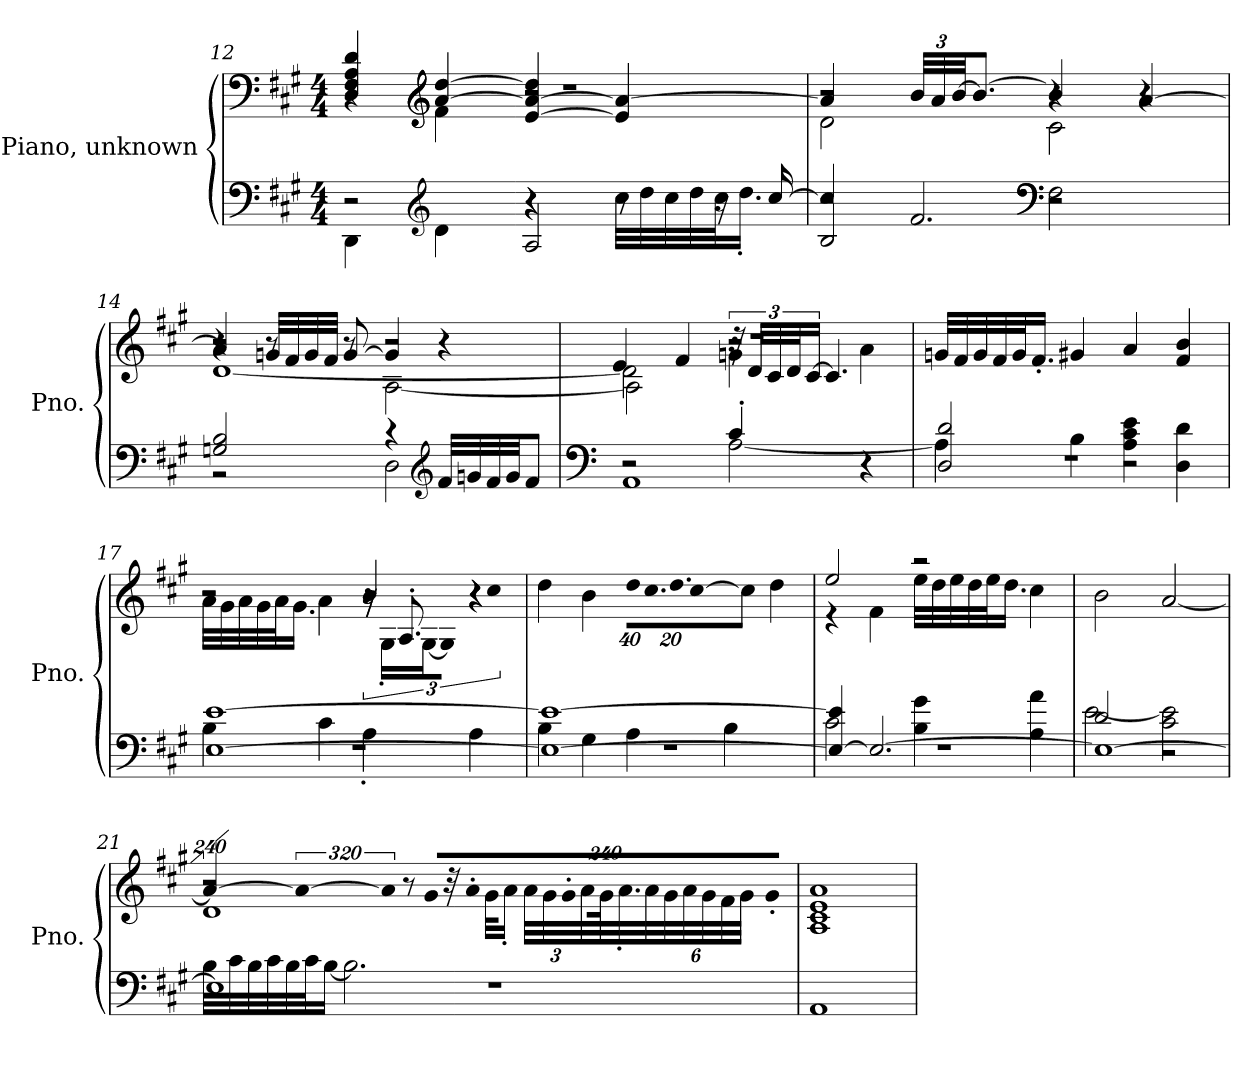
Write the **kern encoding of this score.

**kern	**kern
*part1	*part1
*staff2	*staff1
*I"Piano, unknown	*
*I'Pno.	*
!!LO:LB:g=z
*clefF4	*clefF4
*k[f#c#g#]	*k[f#c#g#]
*M4/4	*M4/4
=12	=12
*^	*^
*	*^	*	*^
2r	4DD\	2r	1r	4r	4D/ 4F#/ 4A/ 4d/
*clefG2	*	*	*clefG2	*	*
.	4d\	.	.	4f#\	[4a/ [4dd/
4r	4r	2A/	.	2r	[4e/ 4a/_ 4dd/]
8r	32cc#\LLL	.	.	.	4e/] 4a/_
.	32dd\	.	.	.	.
.	32cc#\	.	.	.	.
.	32dd\	.	.	.	.
16r	32cc#\J	.	.	.	.
.	16.dd'\JJ	.	.	.	.
[16cc#/	.	.	.	.	.
=13	=13	=13	=13	=13	=13
4cc#/]	2r	2B/	2r	2d\	4a/]
*	*	*	*	*	*Xbrackettup
2.f#/	.	.	.	.	48b/LLL
.	.	.	.	.	48a/
.	.	.	.	.	[48b/JJ
.	.	.	.	.	8.b/J_
*clefF4	*	*	*	*	*
.	2F#\	2r	4r	2c#\	4b/]
.	.	.	[4a/	.	4r
*	*v	*v	*	*	*
=14	=14	=14	=14	=14
*	*	*	*	*^
2Gn/ 2B/	2r	4a/]	[1d	4r	2r
.	.	8r	.	32gn/LLL	.
.	.	.	.	32f#/	.
.	.	.	.	32g/	.
.	.	.	.	32f#/JJJ	.
.	.	[8g/	.	8r	.
4r	2D\	4g/]	.	2r	[2A\
*clefG2	*	*	*	*	*
32f#/LLL	.	4r	.	.	.
32gn/	.	.	.	.	.
32f#/	.	.	.	.	.
32g/JJ	.	.	.	.	.
8f#/J	.	.	.	.	.
*v	*v	*	*	*	*
!!LO:PB:g=z	!!	!!	!!
=15	=15	=15	=15	=15
*clefF4	*	*	*	*
*^	*	*	*	*
*	*^	*	*	*	*
2r	2r	1AA	1r	2d\]	4e/	2A\]
.	.	.	.	.	4f#/	.
*	*	*	*	*	*brackettup	*
4c#'/	[2A\	.	.	4gn\	48r	2r
.	.	.	.	.	48d/LLL	.
.	.	.	.	.	48c#/	.
.	.	.	.	.	48d/J	.
.	.	.	.	.	[24c#/JJ	.
.	.	.	.	.	4.c#/]	.
4r	.	.	.	4a\	.	.
*	*	*	*v	*v	*v	*v
=16	=16	=16	=16
1r	4A\]	2D/ 2d/	32gn/LLL
.	.	.	32f#/
.	.	.	32g/
.	.	.	32f#/
.	.	.	32g/J
.	.	.	16.f#'/JJ
.	4B\	.	4g#X/
.	4A\ 4c#\ 4e\	2r	4a/
.	4D\ 4d\	.	4f#/ 4b/
=17	=17	=17	=17
*	*	*	*^
*	*	*	*	*^
1r	4B\	[1E [1e	2r	32a\LLL	2r
.	.	.	.	32g#\	.
.	.	.	.	32a\	.
.	.	.	.	32g#\	.
.	.	.	.	32a\J	.
.	.	.	.	16.g#\JJ	.
.	4c#\	.	.	4a\	.
.	4A'\	.	4b/	24r	16r
.	.	.	.	24G#'\LL	.
.	.	.	.	.	8.A'/
.	.	.	.	[24G#\J	.
.	.	.	.	8G#\J]	.
.	4A\	.	4r	4cc#\	4r
*	*	*	*v	*v	*v
!!LO:LB:g=z
=18	=18	=18	=18
1r	4B\	1E_ 1e_	4dd\
.	4G#\	.	4b\
*	*	*	*Xbrackettup
!	!	!	!LO:N:vis=32
.	4A\	.	640%23dd\LLL
!	!	!	!LO:N:vis=64.
.	.	.	640%17cc#\L
!	!	!	!LO:N:vis=64.
.	.	.	640%17dd\J
!	!	!	!LO:N:vis=32
.	.	.	[640%23cc#\JJ
.	.	.	8cc#\J]
.	4B\	.	4dd\
=19	=19	=19	=19
*	*	*	*^
1r	2c#\	4E/_ 4e/]	2ee/	4r
.	.	2.E/_	.	4f#\
.	4B\ 4g#\	.	2r	32ee\LLL
.	.	.	.	32dd\
.	.	.	.	32ee\
.	.	.	.	32dd\
.	.	.	.	32ee\J
.	.	.	.	16.dd\JJ
.	4A\ 4a\	.	.	4cc#\
*	*	*	*v	*v
=20	=20	=20	=20
2d/	[2e\	1E_	2b\
2r	2c#\ 2e\]	.	[2a/
!!LO:LB:g=z
=21	=21	=21	=21
*	*	*	*brackettup
!	!	!	!LO:N:vis=8
*	*	*	*^
*	*	*	*	*^
1r	32B\LLL	1E]	960%137a/_	2r	1d
.	32c#\	.	.	.	.
.	32B\	.	.	.	.
.	32c#\	.	.	.	.
.	32B\	.	.	.	.
!	!	!	!LO:N:vis=4	!	!
.	.	.	640%183a/_	.	.
.	32c#\J	.	.	.	.
.	[16B\JJ	.	.	.	.
.	2.B\]	.	.	.	.
!	!	!	!LO:N:vis=16	!	!
.	.	.	1920%137a/]	.	.
!	!	!	!LO:N:vis=16	!	!
.	.	.	1920%137g#/KL	8r	.
!	!	!	!LO:N:vis=8	!	!
.	.	.	960%137a'/	.	.
.	.	.	.	32r	.
.	.	.	.	32g#\KLL	.
.	.	.	.	16a'\JJ	.
!	!	!	!LO:N:vis=8	!	!
.	.	.	960%137g#'/	.	.
*	*	*	*	*Xbrackettup	*
.	.	.	.	48a\LLL	.
.	.	.	.	48g#\	.
.	.	.	.	48a\	.
.	.	.	.	64g#\K	.
.	.	.	.	32.a'\	.
.	.	.	1920ryy	.	.
!	!	!	!LO:N:vis=8	!	!
.	.	.	960%137g#'/J	.	.
.	.	.	.	48a\	.
.	.	.	.	48g#\	.
.	.	.	.	48a\	.
.	.	.	.	48g#\	.
.	.	.	.	48f#\	.
.	.	.	.	48g#\JJJ	.
*v	*v	*v	*	*	*
*	*v	*v	*v
=22	=22
1AA	1A 1c# 1e 1a
=	=
*-	*-
